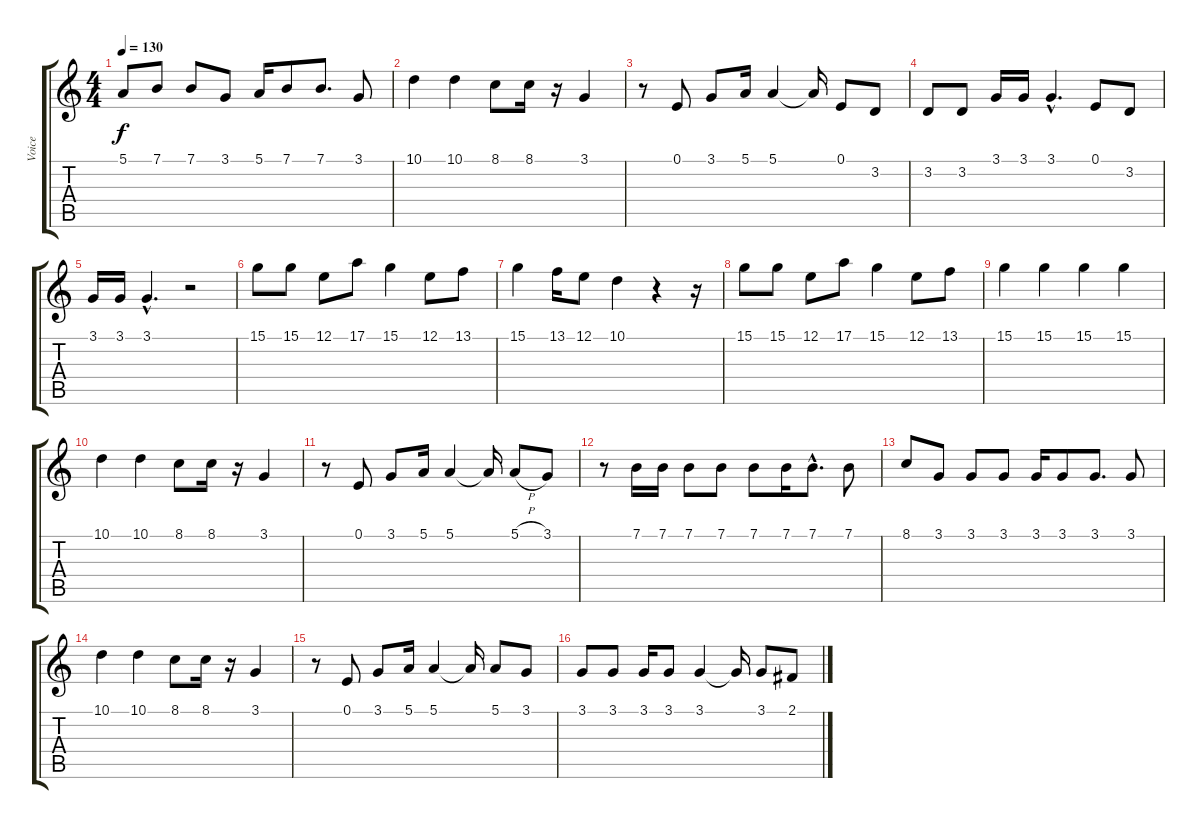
\track ("Voice" "Voice") {instrument trumpet}
\staff {score tabs}
\tuning (E4 B3 G3 D3 A2 E2) {hide}
\ts (4 4)
\tempo 130
\clef g2
\ks c
5.1.8{dy f} 7.1.8 7.1.8 3.1.8 5.1.16 7.1.8 7.1.8{d} 3.1.8 |
10.1.4 10.1.4 8.1.8 8.1.16 r.16 3.1.4 |
r.8 0.1.8 3.1.8 5.1.16 5.1.4 5.1{t}.16 0.1.8 3.2.8 |
3.2.8 3.2.8 3.1.16 3.1.16 3.1{hac}.4{d} 0.1.8 3.2.8 |
3.1.16 3.1.16 3.1{hac}.4{d} r.2 |
15.1.8 15.1.8 12.1.8 17.1.8 15.1.4 12.1.8 13.1.8 |
15.1.4 13.1.16 12.1.8 10.1.4 r.4 r.16 |
15.1.8 15.1.8 12.1.8 17.1.8 15.1.4 12.1.8 13.1.8 |
15.1.4 15.1.4 15.1.4 15.1.4 |
10.1.4 10.1.4 8.1.8 8.1.16 r.16 3.1.4 |
r.8 0.1.8 3.1.8 5.1.16 5.1.4 5.1{t}.16 5.1{h}.8 3.1.8 |
r.8 7.1.16 7.1.16 7.1.8 7.1.8 7.1.8 7.1.16 7.1{hac}.8{d} 7.1.8 |
8.1.8 3.1.8 3.1.8 3.1.8 3.1.16 3.1.8 3.1.8{d} 3.1.8 |
10.1.4 10.1.4 8.1.8 8.1.16 r.16 3.1.4 |
r.8 0.1.8 3.1.8 5.1.16 5.1.4 5.1{t}.16 5.1.8 3.1.8 |
3.1.8 3.1.8 3.1.16 3.1.8 3.1.4 3.1{t}.16 3.1.8 2.1.8
